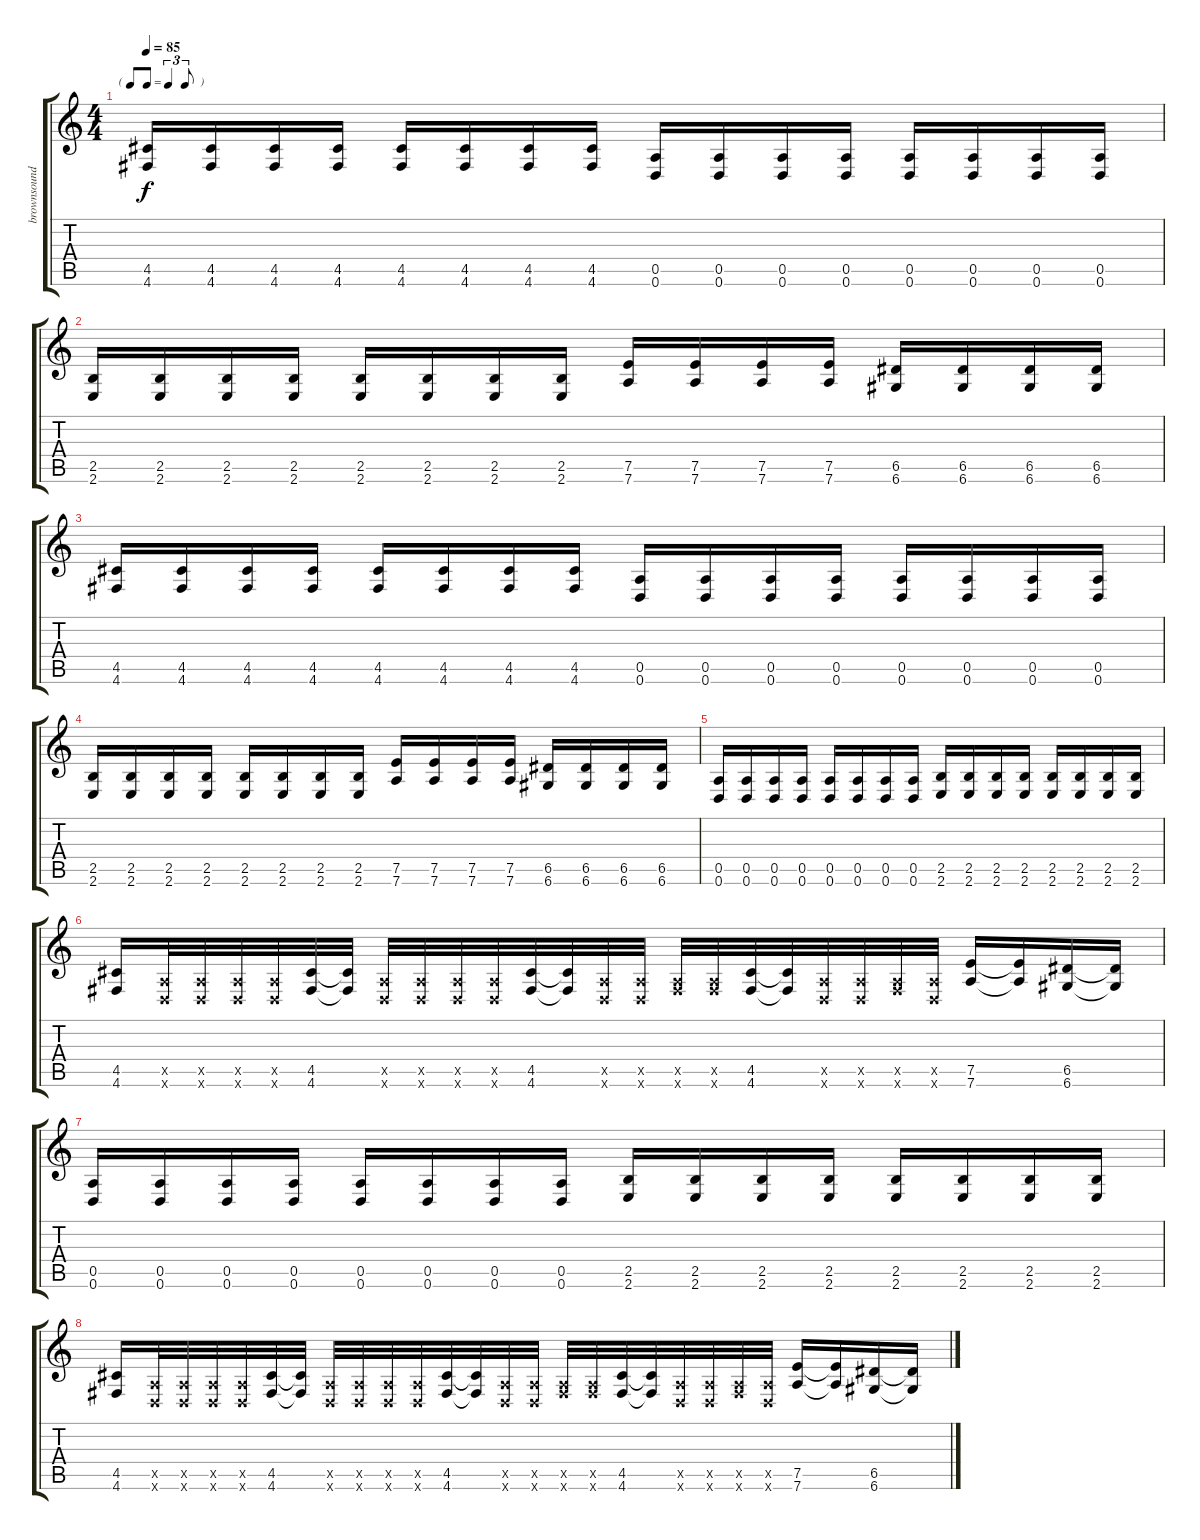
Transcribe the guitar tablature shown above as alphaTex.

\track ("brownsound" "brownsound") {instrument distortionguitar}
\staff {score tabs}
\tuning (E4 B3 G3 D3 A2 D2) {hide}
\ts (4 4)
\tf triplet8th
\tempo 85
\clef g2
\ks c
(4.5 4.6).16{dy f volume 16} (4.5 4.6).16 (4.5 4.6).16 (4.5 4.6).16 (4.5 4.6).16 (4.5 4.6).16 (4.5 4.6).16 (4.5 4.6).16 (0.5 0.6).16 (0.5 0.6).16 (0.5 0.6).16 (0.5 0.6).16 (0.5 0.6).16 (0.5 0.6).16 (0.5 0.6).16 (0.5 0.6).16 |
(2.5 2.6).16 (2.5 2.6).16 (2.5 2.6).16 (2.5 2.6).16 (2.5 2.6).16 (2.5 2.6).16 (2.5 2.6).16 (2.5 2.6).16 (7.5 7.6).16 (7.5 7.6).16 (7.5 7.6).16 (7.5 7.6).16 (6.5 6.6).16 (6.5 6.6).16 (6.5 6.6).16 (6.5 6.6).16 |
(4.5 4.6).16 (4.5 4.6).16 (4.5 4.6).16 (4.5 4.6).16 (4.5 4.6).16 (4.5 4.6).16 (4.5 4.6).16 (4.5 4.6).16 (0.5 0.6).16 (0.5 0.6).16 (0.5 0.6).16 (0.5 0.6).16 (0.5 0.6).16 (0.5 0.6).16 (0.5 0.6).16 (0.5 0.6).16 |
(2.5 2.6).16 (2.5 2.6).16 (2.5 2.6).16 (2.5 2.6).16 (2.5 2.6).16 (2.5 2.6).16 (2.5 2.6).16 (2.5 2.6).16 (7.5 7.6).16 (7.5 7.6).16 (7.5 7.6).16 (7.5 7.6).16 (6.5 6.6).16 (6.5 6.6).16 (6.5 6.6).16 (6.5 6.6).16 |
(0.5 0.6).16 (0.5 0.6).16 (0.5 0.6).16 (0.5 0.6).16 (0.5 0.6).16 (0.5 0.6).16 (0.5 0.6).16 (0.5 0.6).16 (2.5 2.6).16 (2.5 2.6).16 (2.5 2.6).16 (2.5 2.6).16 (2.5 2.6).16 (2.5 2.6).16 (2.5 2.6).16 (2.5 2.6).16 |
(4.5 4.6).16 (0.5{x} 0.6{x}).32 (0.5{x} 0.6{x}).32 (0.5{x} 0.6{x}).32 (0.5{x} 0.6{x}).32 (4.5 4.6).32 (4.5{t} 4.6{t}).32 (0.5{x} 0.6{x}).32 (0.5{x} 0.6{x}).32 (0.5{x} 0.6{x}).32 (0.5{x} 0.6{x}).32 (4.5 4.6).32 (4.5{t} 4.6{t}).32 (0.5{x} 0.6{x}).32 (0.5{x} 0.6{x}).32 (0.5{x} 4.6{x}).32 (0.5{x} 4.6{x}).32 (4.5 4.6).32 (4.5{t} 4.6{t}).32 (0.5{x} 0.6{x}).32 (0.5{x} 0.6{x}).32 (0.5{x} 4.6{x}).32 (0.5{x} 0.6{x}).32 (7.5 7.6).16 (7.5{t} 7.6{t}).16 (6.5 6.6).16 (6.5{t} 6.6{t}).16 |
(0.5 0.6).16 (0.5 0.6).16 (0.5 0.6).16 (0.5 0.6).16 (0.5 0.6).16 (0.5 0.6).16 (0.5 0.6).16 (0.5 0.6).16 (2.5 2.6).16 (2.5 2.6).16 (2.5 2.6).16 (2.5 2.6).16 (2.5 2.6).16 (2.5 2.6).16 (2.5 2.6).16 (2.5 2.6).16 |
(4.5 4.6).16 (0.5{x} 0.6{x}).32 (0.5{x} 0.6{x}).32 (0.5{x} 0.6{x}).32 (0.5{x} 0.6{x}).32 (4.5 4.6).32 (4.5{t} 4.6{t}).32 (0.5{x} 0.6{x}).32 (0.5{x} 0.6{x}).32 (0.5{x} 0.6{x}).32 (0.5{x} 0.6{x}).32 (4.5 4.6).32 (4.5{t} 4.6{t}).32 (0.5{x} 0.6{x}).32 (0.5{x} 0.6{x}).32 (0.5{x} 4.6{x}).32 (0.5{x} 4.6{x}).32 (4.5 4.6).32 (4.5{t} 4.6{t}).32 (0.5{x} 0.6{x}).32 (0.5{x} 0.6{x}).32 (0.5{x} 4.6{x}).32 (0.5{x} 0.6{x}).32 (7.5 7.6).16 (7.5{t} 7.6{t}).16 (6.5 6.6).16 (6.5{t} 6.6{t}).16
